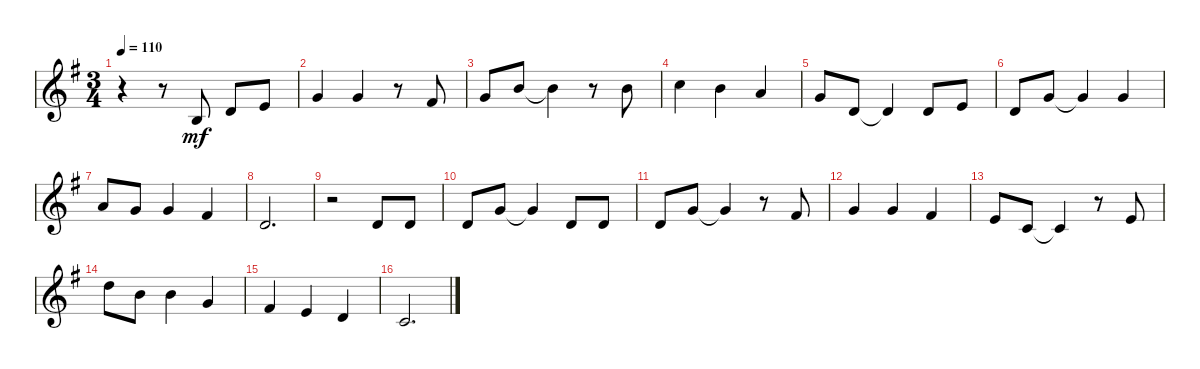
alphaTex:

\defaultSystemsLayout 4
\bracketExtendMode groupsimilarinstruments
\singleTrackTrackNamePolicy hidden
\firstSystemTrackNameOrientation horizontal
\otherSystemsTrackNameOrientation horizontal
\track ("Barytone" "Barytone") {instrument acousticguitarsteel}
\staff {score}
\tuning (E4 B3 G3 D3 A2 E2)
\ts (3 4)
\tempo 110
\clef g2
\scale
0.333333
\ks g
r.4{dy mf} r.8 2.5.8 0.4.8 2.4.8 |
\scale
0.333333 0.3.4 0.3.4 r.8 4.4.8 |
\scale
0.333333 0.3.8 0.2.8 0.2{t}.4 r.8 0.2.8 |
\scale
0.173629
\scale
0.333333 5.3.4 4.3.4 2.3.4 |
\scale
0.160008
\scale
0.333333 0.3.8 0.4.8 0.4{t}.4 0.4.8 2.4.8 |
\scale
0.142864
\scale
0.333333 0.4.8 0.3.8 0.3{t}.4 0.3.4 |
\scale
0.172866
\scale
0.333333 2.3.8 0.3.8 0.3.4 4.4.4 |
\scale
0.0646214
\scale
0.333333 0.4.2{d} |
\scale
0.134515
\scale
0.333333 r.2 0.4.8 0.4.8 |
\scale
0.151436
\scale
0.333333 0.4.8 0.3.8 0.3{t}.4 0.4.8 0.4.8 |
\scale
0.333333 0.4.8 0.3.8 0.3{t}.4 r.8 4.4.8 |
\scale
0.333333 0.3.4 0.3.4 9.5.4 |
\scale
0.333333 2.4.8 8.6.8 8.6{t}.4 r.8 2.4.8 |
\scale
0.333333 7.3.8 0.2.8 0.2.4 0.3.4 |
4.4.4 2.4.4 0.4.4 |
8.6.2{d}
